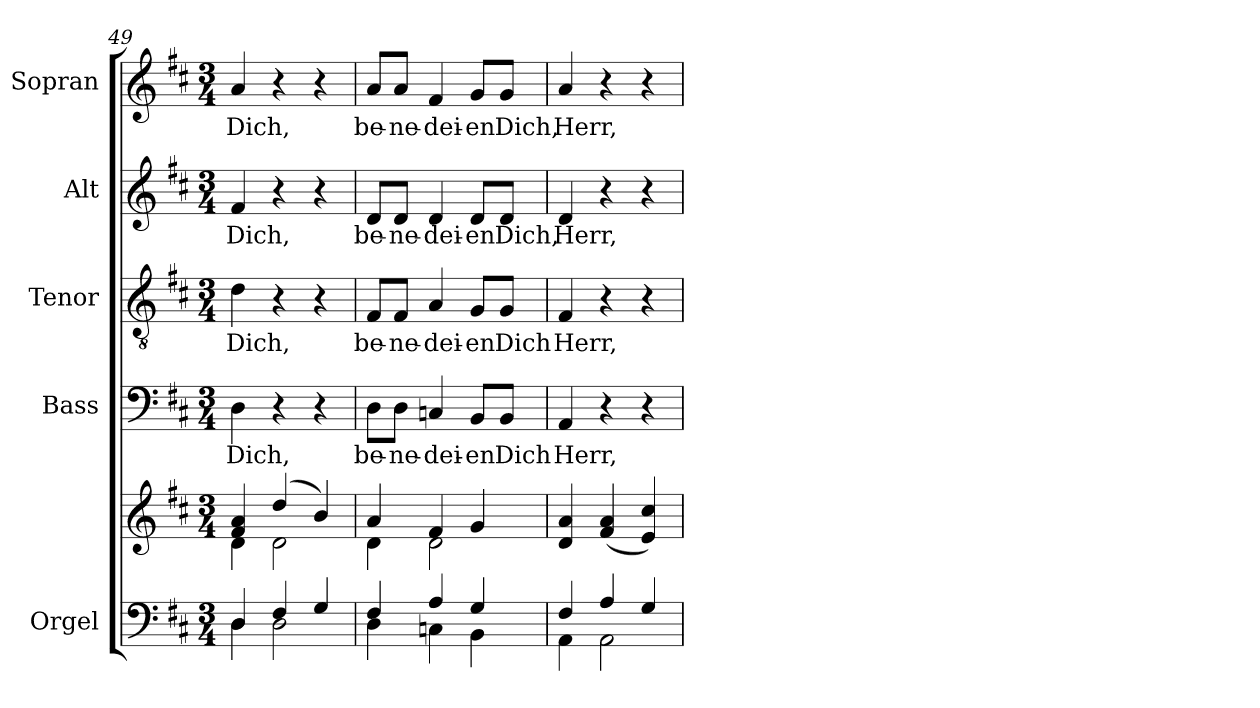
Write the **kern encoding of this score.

**kern	**kern	**kern	**text	**kern	**text	**kern	**text	**kern	**text
*part5	*part5	*part4	*part4	*part3	*part3	*part2	*part2	*part1	*part1
*staff6	*staff5	*staff4	*staff4	*staff3	*staff3	*staff2	*staff2	*staff1	*staff1
*I"Orgel	*	*I"Bass	*	*I"Tenor	*	*I"Alt	*	*I"Sopran	*
*I'Org.	*	*I'B.	*	*I'T.	*	*I'A.	*	*I'S.	*
*clefF4	*clefG2	*clefF4	*	*clefGv2	*	*clefG2	*	*clefG2	*
*k[f#c#]	*k[f#c#]	*k[f#c#]	*	*k[f#c#]	*	*k[f#c#]	*	*k[f#c#]	*
*D:	*D:	*D:	*	*D:	*	*D:	*	*D:	*
*M3/4	*M3/4	*M3/4	*	*M3/4	*	*M3/4	*	*M3/4	*
=49	=49	=49	=49	=49	=49	=49	=49	=49	=49
*^	*^	*	*	*	*	*	*	*	*
4D/	4D\	4f#/ 4a/	4d\	4D\	Dich,	4d\	Dich,	4f#/	Dich,	4a/	Dich,
4F#/	2D\	(<4dd/	2d\	4r	.	4r	.	4r	.	4r	.
4G/	.	4b/)	.	4r	.	4r	.	4r	.	4r	.
=50	=50	=50	=50	=50	=50	=50	=50	=50	=50	=50	=50
4F#/	4D\	4a/	4d\	8D\L	be-	8F#/L	be-	8d/L	be-	8a/L	be-
.	.	.	.	8D\J	-ne-	8F#/J	-ne-	8d/J	-ne-	8a/J	-ne-
4A/	4Cn\	4f#/	2d\	4Cn/	-dei-	4A/	-dei-	4d/	-dei-	4f#/	-dei-
4G/	4BB\	4g/	.	8BB/L	-en	8G/L	-en	8d/L	-en	8g/L	-en
.	.	.	.	8BB/J	Dich	8G/J	Dich	8d/J	Dich,	8g/J	Dich,
*	*	*v	*v	*	*	*	*	*	*	*	*
!!LO:PB:g=z
=51	=51	=51	=51	=51	=51	=51	=51	=51	=51	=51
4F#/	4AA\	4d/ 4a/	4AA/	Herr,	4F#/	Herr,	4d/	Herr,	4a/	Herr,
4A/	2AA\	(>4f#/ 4a/	4r	.	4r	.	4r	.	4r	.
4G/	.	4e/ 4cc#/)	4r	.	4r	.	4r	.	4r	.
*v	*v	*	*	*	*	*	*	*	*	*
=	=	=	=	=	=	=	=	=	=
*-	*-	*-	*-	*-	*-	*-	*-	*-	*-
